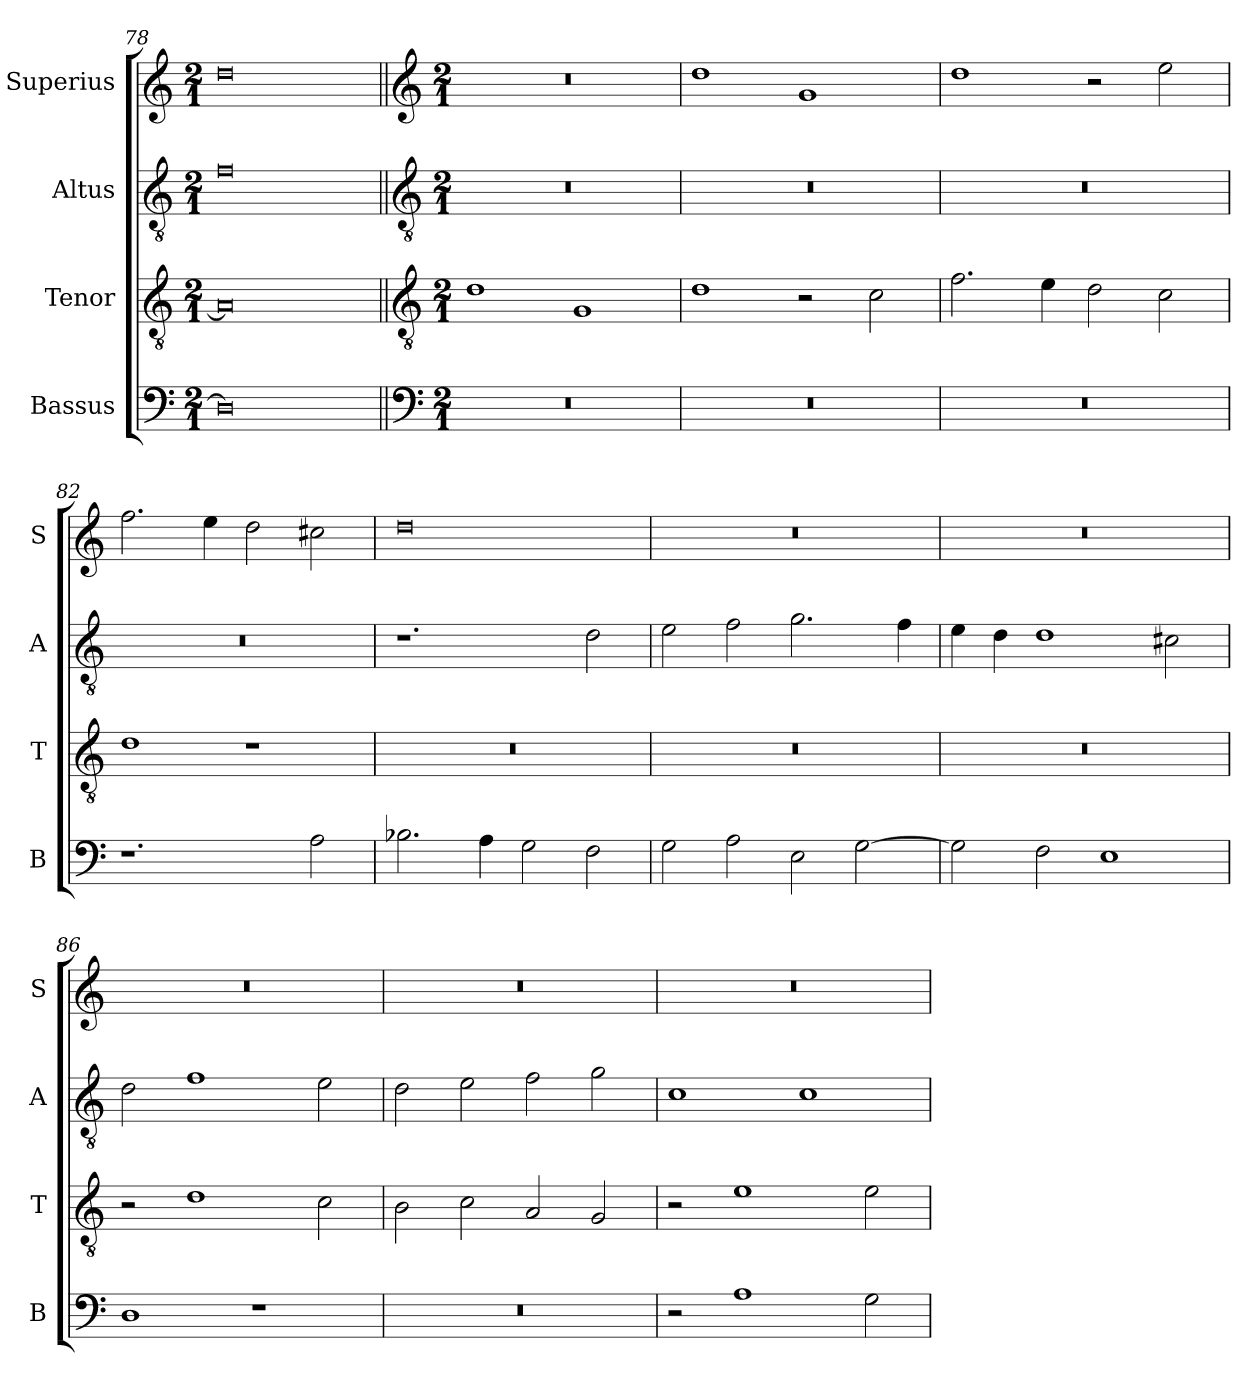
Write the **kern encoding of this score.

**kern	**kern	**kern	**kern
*part4	*part3	*part2	*part1
*staff4	*staff3	*staff2	*staff1
*I"Bassus	*I"Tenor	*I"Altus	*I"Superius
*I'B	*I'T	*I'A	*I'S
*clefF4	*clefGv2	*clefGv2	*clefG2
*k[]	*k[]	*k[]	*k[]
*M2/1	*M2/1	*M2/1	*M2/1
=78	=78	=78	=78
0D]	0A]	0f	0dd
!!LO:LB:g=z
=79||	=79||	=79||	=79||
*clefF4	*clefGv2	*clefGv2	*clefG2
*k[]	*k[]	*k[]	*k[]
*M2/1	*M2/1	*M2/1	*M2/1
0r	1d	0r	0r
.	1G	.	.
=80	=80	=80	=80
0r	1d	0r	1dd
.	2r	.	1g
.	2c\	.	.
=81	=81	=81	=81
0r	2.f\	0r	1dd
.	4e\	.	.
.	2d\	.	2r
.	2c\	.	2ee\
=82	=82	=82	=82
1.r	1d	0r	2.ff\
.	.	.	4ee\
.	1r	.	2dd\
2A\	.	.	2cc#X\
=83	=83	=83	=83
2.B-X\	0r	1.r	0dd
4A\	.	.	.
2G\	.	.	.
2F\	.	2d\	.
=84	=84	=84	=84
2G\	0r	2e\	0r
2A\	.	2f\	.
2E\	.	2.g\	.
[2G\	.	.	.
.	.	4f\	.
=85	=85	=85	=85
2G\]	0r	4e\	0r
.	.	4d\	.
2F\	.	1d	.
1E	.	.	.
.	.	2c#X\	.
=86	=86	=86	=86
1D	2r	2d\	0r
.	1d	1f	.
1r	.	.	.
.	2c\	2e\	.
=87	=87	=87	=87
0r	2B\	2d\	0r
.	2c\	2e\	.
.	2A/	2f\	.
.	2G/	2g\	.
=88	=88	=88	=88
2r	2r	1c	0r
1A	1e	.	.
.	.	1c	.
2G\	2e\	.	.
=	=	=	=
*-	*-	*-	*-
